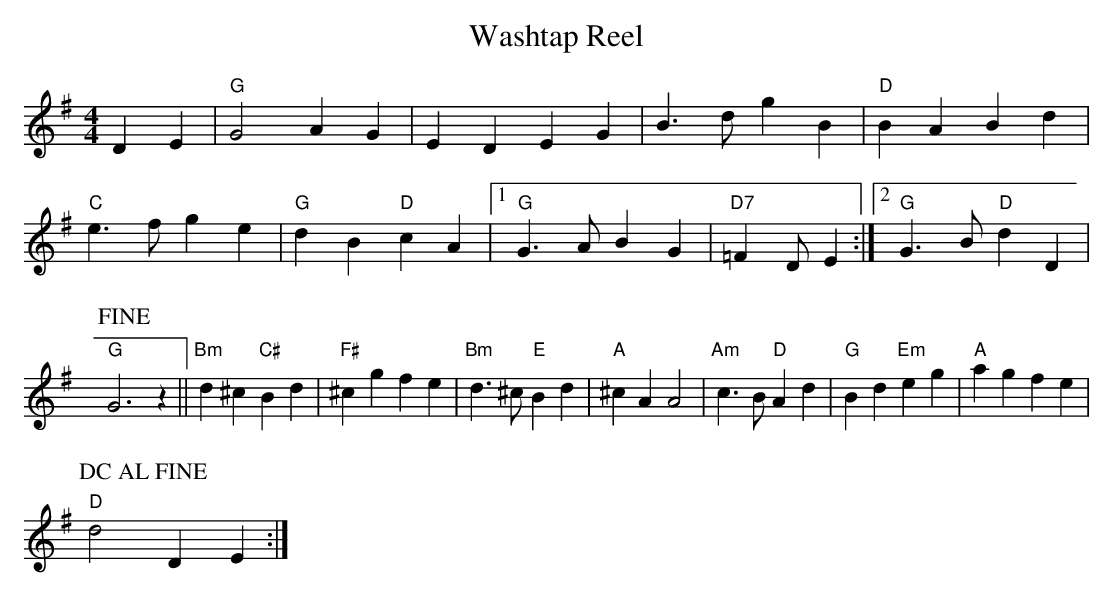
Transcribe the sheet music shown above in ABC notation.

X:1
T:Washtap Reel
M:4/4
L:1/4
K:G
DE |"G"G2 AG|ED EG|B3/2d/2 gB|"D"BA Bd|
"C"e3/2f/2 ge|"G"dB "D"cA|1"G"G3/2A/2 BG|"D7"=FD/2E:|2"G"G3/2B/2 "D"dD|
P:FINE
"G"G3z||"Bm"d^c "C#"Bd|"F#"^cg fe|"Bm"d3/2^c/2 "E"Bd|"A"^cA A2|\
"Am"c3/2B/2 "D"Ad|"G"Bd "Em"eg|"A"ag fe|"D"
P:DC AL FINE
d2 DE:|
